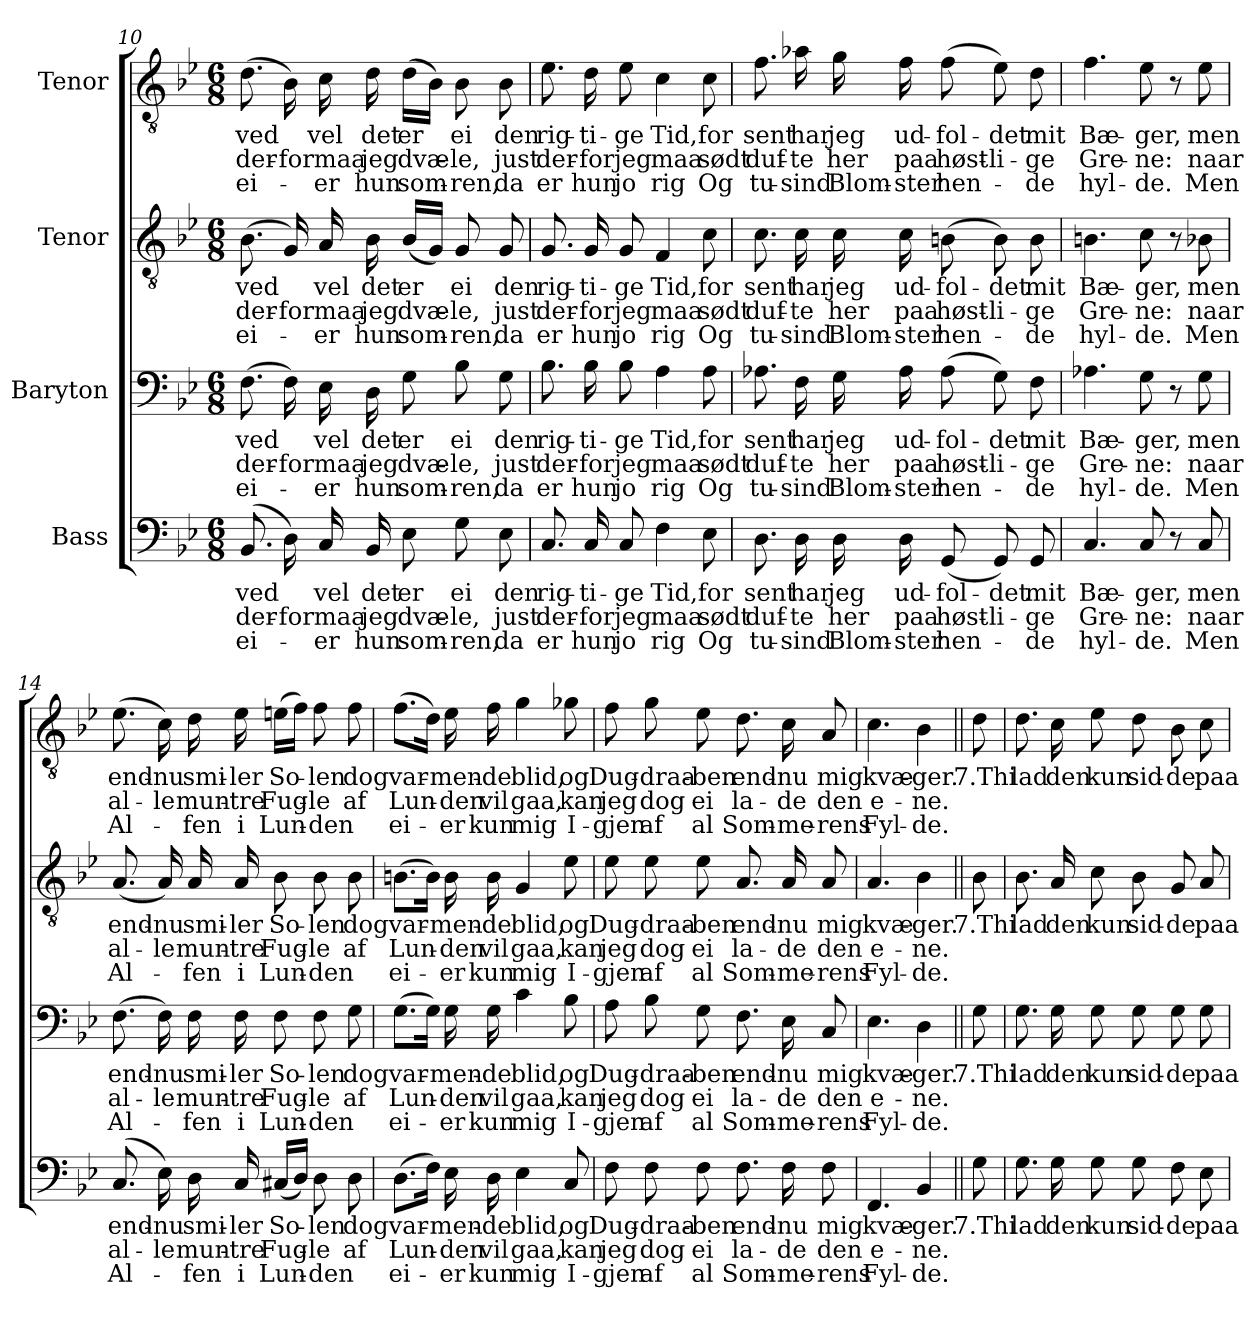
**kern	**text	**text	**text	**kern	**text	**text	**text	**kern	**text	**text	**text	**kern	**text	**text	**text
*part4	*part4	*part4	*part4	*part3	*part3	*part3	*part3	*part2	*part2	*part2	*part2	*part1	*part1	*part1	*part1
*staff4	*staff4	*staff4	*staff4	*staff3	*staff3	*staff3	*staff3	*staff2	*staff2	*staff2	*staff2	*staff1	*staff1	*staff1	*staff1
*I"Bass	*	*	*	*I"Baryton	*	*	*	*I"Tenor	*	*	*	*I"Tenor	*	*	*
*clefF4	*	*	*	*clefF4	*	*	*	*clefGv2	*	*	*	*clefGv2	*	*	*
*k[b-e-]	*	*	*	*k[b-e-]	*	*	*	*k[b-e-]	*	*	*	*k[b-e-]	*	*	*
*M6/8	*	*	*	*M6/8	*	*	*	*M6/8	*	*	*	*M6/8	*	*	*
=10	=10	=10	=10	=10	=10	=10	=10	=10	=10	=10	=10	=10	=10	=10	=10
!	!LO:LY:b	!LO:LY:b	!LO:LY:b	!	!LO:LY:b	!LO:LY:b	!LO:LY:b	!	!LO:LY:b	!LO:LY:b	!LO:LY:b	!	!LO:LY:b	!LO:LY:b	!LO:LY:b
(>8.BB-/	ved	der-	ei-	(>8.F\	ved	der-	ei-	(>8.B-\	ved	der-	ei-	(>8.d\	ved	der-	ei-
!	!	!LO:LY:b	!	!	!	!LO:LY:b	!	!	!	!LO:LY:b	!	!	!	!LO:LY:b	!
16D\)	.	-for	.	16F\)	.	-for	.	16G/)	.	-for	.	16B-\)	.	-for	.
!	!LO:LY:b	!LO:LY:b	!LO:LY:b	!	!LO:LY:b	!LO:LY:b	!LO:LY:b	!	!LO:LY:b	!LO:LY:b	!LO:LY:b	!	!LO:LY:b	!LO:LY:b	!LO:LY:b
16C/	vel	maa	-er	16E-\	vel	maa	-er	16A/	vel	maa	-er	16c\	vel	maa	-er
!	!LO:LY:b	!LO:LY:b	!LO:LY:b	!	!LO:LY:b	!LO:LY:b	!LO:LY:b	!	!LO:LY:b	!LO:LY:b	!LO:LY:b	!	!LO:LY:b	!LO:LY:b	!LO:LY:b
16BB-/	det	jeg	hun	16D\	det	jeg	hun	16B-\	det	jeg	hun	16d\	det	jeg	hun
!	!LO:LY:b	!LO:LY:b	!LO:LY:b	!	!LO:LY:b	!LO:LY:b	!LO:LY:b	!	!LO:LY:b	!LO:LY:b	!LO:LY:b	!	!LO:LY:b	!LO:LY:b	!LO:LY:b
8E-\	er	dvæ-	som-	8G\	er	dvæ-	som-	(<16B-/LL	er	dvæ-	som-	(>16d\LL	er	dvæ-	som-
.	.	.	.	.	.	.	.	16G/JJ)	.	.	.	16B-\JJ)	.	.	.
!	!LO:LY:b	!LO:LY:b	!LO:LY:b	!	!LO:LY:b	!LO:LY:b	!LO:LY:b	!	!LO:LY:b	!LO:LY:b	!LO:LY:b	!	!LO:LY:b	!LO:LY:b	!LO:LY:b
8G\	ei	-le,	-ren,	8B-\	ei	-le,	-ren,	8G/	ei	-le,	-ren,	8B-\	ei	-le,	-ren,
!	!LO:LY:b	!LO:LY:b	!LO:LY:b	!	!LO:LY:b	!LO:LY:b	!LO:LY:b	!	!LO:LY:b	!LO:LY:b	!LO:LY:b	!	!LO:LY:b	!LO:LY:b	!LO:LY:b
8E-\	den	just	da	8G\	den	just	da	8G/	den	just	da	8B-\	den	just	da
!!LO:PB:g=z
=11	=11	=11	=11	=11	=11	=11	=11	=11	=11	=11	=11	=11	=11	=11	=11
!	!LO:LY:b	!LO:LY:b	!LO:LY:b	!	!LO:LY:b	!LO:LY:b	!LO:LY:b	!	!LO:LY:b	!LO:LY:b	!LO:LY:b	!	!LO:LY:b	!LO:LY:b	!LO:LY:b
8.C/	rig-	der-	er	8.B-\	rig-	der-	er	8.G/	rig-	der-	er	8.e-\	rig-	der-	er
!	!LO:LY:b	!LO:LY:b	!LO:LY:b	!	!LO:LY:b	!LO:LY:b	!LO:LY:b	!	!LO:LY:b	!LO:LY:b	!LO:LY:b	!	!LO:LY:b	!LO:LY:b	!LO:LY:b
16C/	-ti-	-for	hun	16B-\	-ti-	-for	hun	16G/	-ti-	-for	hun	16d\	-ti-	-for	hun
!	!LO:LY:b	!LO:LY:b	!LO:LY:b	!	!LO:LY:b	!LO:LY:b	!LO:LY:b	!	!LO:LY:b	!LO:LY:b	!LO:LY:b	!	!LO:LY:b	!LO:LY:b	!LO:LY:b
8C/	-ge	jeg	jo	8B-\	-ge	jeg	jo	8G/	-ge	jeg	jo	8e-\	-ge	jeg	jo
!	!LO:LY:b	!LO:LY:b	!LO:LY:b	!	!LO:LY:b	!LO:LY:b	!LO:LY:b	!	!LO:LY:b	!LO:LY:b	!LO:LY:b	!	!LO:LY:b	!LO:LY:b	!LO:LY:b
4F\	Tid,	maa	rig	4A\	Tid,	maa	rig	4F/	Tid,	maa	rig	4c\	Tid,	maa	rig
!	!LO:LY:b	!LO:LY:b	!LO:LY:b	!	!LO:LY:b	!LO:LY:b	!LO:LY:b	!	!LO:LY:b	!LO:LY:b	!LO:LY:b	!	!LO:LY:b	!LO:LY:b	!LO:LY:b
8E-\	for	sødt	Og	8A\	for	sødt	Og	8c\	for	sødt	Og	8c\	for	sødt	Og
=12	=12	=12	=12	=12	=12	=12	=12	=12	=12	=12	=12	=12	=12	=12	=12
!	!LO:LY:b	!LO:LY:b	!LO:LY:b	!	!LO:LY:b	!LO:LY:b	!LO:LY:b	!	!LO:LY:b	!LO:LY:b	!LO:LY:b	!	!LO:LY:b	!LO:LY:b	!LO:LY:b
8.D\	sent	duf-	tu-	8.A-X\	sent	duf-	tu-	8.c\	sent	duf-	tu-	8.f\	sent	duf-	tu-
!	!LO:LY:b	!LO:LY:b	!LO:LY:b	!	!LO:LY:b	!LO:LY:b	!LO:LY:b	!	!LO:LY:b	!LO:LY:b	!LO:LY:b	!	!LO:LY:b	!LO:LY:b	!LO:LY:b
16D\	har	-te	-sind	16F\	har	-te	-sind	16c\	har	-te	-sind	16a-X\	har	-te	-sind
!	!LO:LY:b	!LO:LY:b	!LO:LY:b	!	!LO:LY:b	!LO:LY:b	!LO:LY:b	!	!LO:LY:b	!LO:LY:b	!LO:LY:b	!	!LO:LY:b	!LO:LY:b	!LO:LY:b
16D\	jeg	her	Blom-	16G\	jeg	her	Blom-	16c\	jeg	her	Blom-	16g\	jeg	her	Blom-
!	!LO:LY:b	!LO:LY:b	!LO:LY:b	!	!LO:LY:b	!LO:LY:b	!LO:LY:b	!	!LO:LY:b	!LO:LY:b	!LO:LY:b	!	!LO:LY:b	!LO:LY:b	!LO:LY:b
16D\	ud-	paa	-ster	16A-\	ud-	paa	-ster	16c\	ud-	paa	-ster	16f\	ud-	paa	-ster
!	!LO:LY:b	!LO:LY:b	!LO:LY:b	!	!LO:LY:b	!LO:LY:b	!LO:LY:b	!	!LO:LY:b	!LO:LY:b	!LO:LY:b	!	!LO:LY:b	!LO:LY:b	!LO:LY:b
(<8GG/	-fol-	høst-	hen-	(>8A-\	-fol-	høst-	hen-	(>8Bn\	-fol-	høst-	hen-	(>8f\	-fol-	høst-	hen-
!	!LO:LY:b	!LO:LY:b	!	!	!LO:LY:b	!LO:LY:b	!	!	!LO:LY:b	!LO:LY:b	!	!	!LO:LY:b	!LO:LY:b	!
8GG/)	-det	-li-	.	8G\)	-det	-li-	.	8B\)	-det	-li-	.	8e-\)	-det	-li-	.
!	!LO:LY:b	!LO:LY:b	!LO:LY:b	!	!LO:LY:b	!LO:LY:b	!LO:LY:b	!	!LO:LY:b	!LO:LY:b	!LO:LY:b	!	!LO:LY:b	!LO:LY:b	!LO:LY:b
8GG/	mit	-ge	-de	8F\	mit	-ge	-de	8B\	mit	-ge	-de	8d\	mit	-ge	-de
=13	=13	=13	=13	=13	=13	=13	=13	=13	=13	=13	=13	=13	=13	=13	=13
!	!LO:LY:b	!LO:LY:b	!LO:LY:b	!	!LO:LY:b	!LO:LY:b	!LO:LY:b	!	!LO:LY:b	!LO:LY:b	!LO:LY:b	!	!LO:LY:b	!LO:LY:b	!LO:LY:b
4.C/	Bæ-	Gre-	hyl-	4.A-X\	Bæ-	Gre-	hyl-	4.Bn\	Bæ-	Gre-	hyl-	4.f\	Bæ-	Gre-	hyl-
!	!LO:LY:b	!LO:LY:b	!LO:LY:b	!	!LO:LY:b	!LO:LY:b	!LO:LY:b	!	!LO:LY:b	!LO:LY:b	!LO:LY:b	!	!LO:LY:b	!LO:LY:b	!LO:LY:b
8C/	-ger,	-ne:	-de.	8G\	-ger,	-ne:	-de.	8c\	-ger,	-ne:	-de.	8e-\	-ger,	-ne:	-de.
8r	.	.	.	8r	.	.	.	8r	.	.	.	8r	.	.	.
!	!LO:LY:b	!LO:LY:b	!LO:LY:b	!	!LO:LY:b	!LO:LY:b	!LO:LY:b	!	!LO:LY:b	!LO:LY:b	!LO:LY:b	!	!LO:LY:b	!LO:LY:b	!LO:LY:b
8C/	men	naar	Men	8G\	men	naar	Men	8B-X\	men	naar	Men	8e-\	men	naar	Men
=14	=14	=14	=14	=14	=14	=14	=14	=14	=14	=14	=14	=14	=14	=14	=14
!	!LO:LY:b	!LO:LY:b	!LO:LY:b	!	!LO:LY:b	!LO:LY:b	!LO:LY:b	!	!LO:LY:b	!LO:LY:b	!LO:LY:b	!	!LO:LY:b	!LO:LY:b	!LO:LY:b
(>8.C/	end-	al-	Al-	(>8.F\	end-	al-	Al-	(<8.A/	end-	al-	Al-	(>8.e-\	end-	al-	Al-
!	!LO:LY:b	!LO:LY:b	!	!	!LO:LY:b	!LO:LY:b	!	!	!LO:LY:b	!LO:LY:b	!	!	!LO:LY:b	!LO:LY:b	!
16E-\)	-nu	-le	.	16F\)	-nu	-le	.	16A/)	-nu	-le	.	16c\)	-nu	-le	.
!	!LO:LY:b	!LO:LY:b	!LO:LY:b	!	!LO:LY:b	!LO:LY:b	!LO:LY:b	!	!LO:LY:b	!LO:LY:b	!LO:LY:b	!	!LO:LY:b	!LO:LY:b	!LO:LY:b
16D\	smi-	mun-	-fen	16F\	smi-	mun-	-fen	16A/	smi-	mun-	-fen	16d\	smi-	mun-	-fen
!	!LO:LY:b	!LO:LY:b	!LO:LY:b	!	!LO:LY:b	!LO:LY:b	!LO:LY:b	!	!LO:LY:b	!LO:LY:b	!LO:LY:b	!	!LO:LY:b	!LO:LY:b	!LO:LY:b
16C/	-ler	-tre	i	16F\	-ler	-tre	i	16A/	-ler	-tre	i	16e-\	-ler	-tre	i
!	!LO:LY:b	!LO:LY:b	!LO:LY:b	!	!LO:LY:b	!LO:LY:b	!LO:LY:b	!	!LO:LY:b	!LO:LY:b	!LO:LY:b	!	!LO:LY:b	!LO:LY:b	!LO:LY:b
(<16C#X/LL	So-	Fug-	Lun-	8F\	So-	Fug-	Lun-	8B-\	So-	Fug-	Lun-	(>16en\LL	So-	Fug-	Lun-
16D/JJ)	.	.	.	.	.	.	.	.	.	.	.	16f\JJ)	.	.	.
!	!LO:LY:b	!LO:LY:b	!LO:LY:b	!	!LO:LY:b	!LO:LY:b	!LO:LY:b	!	!LO:LY:b	!LO:LY:b	!LO:LY:b	!	!LO:LY:b	!LO:LY:b	!LO:LY:b
8D\	-len	-le	-den	8F\	-len	-le	-den	8B-\	-len	-le	-den	8f\	-len	-le	-den
!	!LO:LY:b	!LO:LY:b	!	!	!LO:LY:b	!LO:LY:b	!	!	!LO:LY:b	!LO:LY:b	!	!	!LO:LY:b	!LO:LY:b	!
8D\	dog	af	.	8G\	dog	af	.	8B-\	dog	af	.	8f\	dog	af	.
=15	=15	=15	=15	=15	=15	=15	=15	=15	=15	=15	=15	=15	=15	=15	=15
!	!LO:LY:b	!LO:LY:b	!LO:LY:b	!	!LO:LY:b	!LO:LY:b	!LO:LY:b	!	!LO:LY:b	!LO:LY:b	!LO:LY:b	!	!LO:LY:b	!LO:LY:b	!LO:LY:b
(>8.D\L	var-	Lun-	ei-	(>8.G\L	var-	Lun-	ei-	(>8.Bn\L	var-	Lun-	ei-	(>8.f\L	var-	Lun-	ei-
16F\Jk)	.	.	.	16G\Jk)	.	.	.	16B\Jk)	.	.	.	16d\Jk)	.	.	.
!	!LO:LY:b	!LO:LY:b	!LO:LY:b	!	!LO:LY:b	!LO:LY:b	!LO:LY:b	!	!LO:LY:b	!LO:LY:b	!LO:LY:b	!	!LO:LY:b	!LO:LY:b	!LO:LY:b
16E-\	-men-	-den	-er	16G\	-men-	-den	-er	16B\	-men-	-den	-er	16e-\	-men-	-den	-er
!	!LO:LY:b	!LO:LY:b	!LO:LY:b	!	!LO:LY:b	!LO:LY:b	!LO:LY:b	!	!LO:LY:b	!LO:LY:b	!LO:LY:b	!	!LO:LY:b	!LO:LY:b	!LO:LY:b
16D\	-de	vil	kun	16G\	-de	vil	kun	16B\	-de	vil	kun	16f\	-de	vil	kun
!	!LO:LY:b	!LO:LY:b	!LO:LY:b	!	!LO:LY:b	!LO:LY:b	!LO:LY:b	!	!LO:LY:b	!LO:LY:b	!LO:LY:b	!	!LO:LY:b	!LO:LY:b	!LO:LY:b
4E-\	blid,	gaa,	mig	4c\	blid,	gaa,	mig	4G/	blid,	gaa,	mig	4g\	blid,	gaa,	mig
!	!LO:LY:b	!LO:LY:b	!LO:LY:b	!	!LO:LY:b	!LO:LY:b	!LO:LY:b	!	!LO:LY:b	!LO:LY:b	!LO:LY:b	!	!LO:LY:b	!LO:LY:b	!LO:LY:b
8C/	og	kan	I-	8B-\	og	kan	I-	8e-\	og	kan	I-	8g-X\	og	kan	I-
!!LO:LB:g=z
=16	=16	=16	=16	=16	=16	=16	=16	=16	=16	=16	=16	=16	=16	=16	=16
!	!LO:LY:b	!LO:LY:b	!LO:LY:b	!	!LO:LY:b	!LO:LY:b	!LO:LY:b	!	!LO:LY:b	!LO:LY:b	!LO:LY:b	!	!LO:LY:b	!LO:LY:b	!LO:LY:b
8F\	Dug-	jeg	-gjen	8A\	Dug-	jeg	-gjen	8e-\	Dug-	jeg	-gjen	8f\	Dug-	jeg	-gjen
!	!LO:LY:b	!LO:LY:b	!LO:LY:b	!	!LO:LY:b	!LO:LY:b	!LO:LY:b	!	!LO:LY:b	!LO:LY:b	!LO:LY:b	!	!LO:LY:b	!LO:LY:b	!LO:LY:b
8F\	-draa-	dog	af	8B-\	-draa-	dog	af	8e-\	-draa-	dog	af	8g\	-draa-	dog	af
!	!LO:LY:b	!LO:LY:b	!LO:LY:b	!	!LO:LY:b	!LO:LY:b	!LO:LY:b	!	!LO:LY:b	!LO:LY:b	!LO:LY:b	!	!LO:LY:b	!LO:LY:b	!LO:LY:b
8F\	-ben	ei	al	8G\	-ben	ei	al	8e-\	-ben	ei	al	8e-\	-ben	ei	al
!	!LO:LY:b	!LO:LY:b	!LO:LY:b	!	!LO:LY:b	!LO:LY:b	!LO:LY:b	!	!LO:LY:b	!LO:LY:b	!LO:LY:b	!	!LO:LY:b	!LO:LY:b	!LO:LY:b
8.F\	end-	la-	Som-	8.F\	end-	la-	Som-	8.A/	end-	la-	Som-	8.d\	end-	la-	Som-
!	!LO:LY:b	!LO:LY:b	!LO:LY:b	!	!LO:LY:b	!LO:LY:b	!LO:LY:b	!	!LO:LY:b	!LO:LY:b	!LO:LY:b	!	!LO:LY:b	!LO:LY:b	!LO:LY:b
16F\	-nu	-de	-me-	16E-\	-nu	-de	-me-	16A/	-nu	-de	-me-	16c\	-nu	-de	-me-
!	!LO:LY:b	!LO:LY:b	!LO:LY:b	!	!LO:LY:b	!LO:LY:b	!LO:LY:b	!	!LO:LY:b	!LO:LY:b	!LO:LY:b	!	!LO:LY:b	!LO:LY:b	!LO:LY:b
8F\	mig	den	-rens	8C/	mig	den	-rens	8A/	mig	den	-rens	8A/	mig	den	-rens
=17	=17	=17	=17	=17	=17	=17	=17	=17	=17	=17	=17	=17	=17	=17	=17
!	!LO:LY:b	!LO:LY:b	!LO:LY:b	!	!LO:LY:b	!LO:LY:b	!LO:LY:b	!	!LO:LY:b	!LO:LY:b	!LO:LY:b	!	!LO:LY:b	!LO:LY:b	!LO:LY:b
4.FF/	kvæ-	e-	Fyl-	4.E-\	kvæ-	e-	Fyl-	4.A/	kvæ-	e-	Fyl-	4.c\	kvæ-	e-	Fyl-
!	!LO:LY:b	!LO:LY:b	!LO:LY:b	!	!LO:LY:b	!LO:LY:b	!LO:LY:b	!	!LO:LY:b	!LO:LY:b	!LO:LY:b	!	!LO:LY:b	!LO:LY:b	!LO:LY:b
4BB-/	-ger.	-ne.	-de.	4D\	-ger.	-ne.	-de.	4B-\	-ger.	-ne.	-de.	4B-\	-ger.	-ne.	-de.
=18||	=18||	=18||	=18||	=18||	=18||	=18||	=18||	=18||	=18||	=18||	=18||	=18||	=18||	=18||	=18||
!	!LO:LY:b	!	!	!	!LO:LY:b	!	!	!	!LO:LY:b	!	!	!	!LO:LY:b	!	!
8G\	7.Thi	.	.	8G\	7.Thi	.	.	8B-\	7.Thi	.	.	8d\	7.Thi	.	.
=19	=19	=19	=19	=19	=19	=19	=19	=19	=19	=19	=19	=19	=19	=19	=19
!	!LO:LY:b	!	!	!	!LO:LY:b	!	!	!	!LO:LY:b	!	!	!	!LO:LY:b	!	!
8.G\	lad	.	.	8.G\	lad	.	.	8.B-\	lad	.	.	8.d\	lad	.	.
!	!LO:LY:b	!	!	!	!LO:LY:b	!	!	!	!LO:LY:b	!	!	!	!LO:LY:b	!	!
16G\	den	.	.	16G\	den	.	.	16A/	den	.	.	16c\	den	.	.
!	!LO:LY:b	!	!	!	!LO:LY:b	!	!	!	!LO:LY:b	!	!	!	!LO:LY:b	!	!
8G\	kun	.	.	8G\	kun	.	.	8c\	kun	.	.	8e-\	kun	.	.
!	!LO:LY:b	!	!	!	!LO:LY:b	!	!	!	!LO:LY:b	!	!	!	!LO:LY:b	!	!
8G\	sid-	.	.	8G\	sid-	.	.	8B-\	sid-	.	.	8d\	sid-	.	.
!	!LO:LY:b	!	!	!	!LO:LY:b	!	!	!	!LO:LY:b	!	!	!	!LO:LY:b	!	!
8F\	-de	.	.	8G\	-de	.	.	8G/	-de	.	.	8B-\	-de	.	.
!	!LO:LY:b	!	!	!	!LO:LY:b	!	!	!	!LO:LY:b	!	!	!	!LO:LY:b	!	!
8E-\	paa	.	.	8G\	paa	.	.	8A/	paa	.	.	8c\	paa	.	.
=	=	=	=	=	=	=	=	=	=	=	=	=	=	=	=
*-	*-	*-	*-	*-	*-	*-	*-	*-	*-	*-	*-	*-	*-	*-	*-
